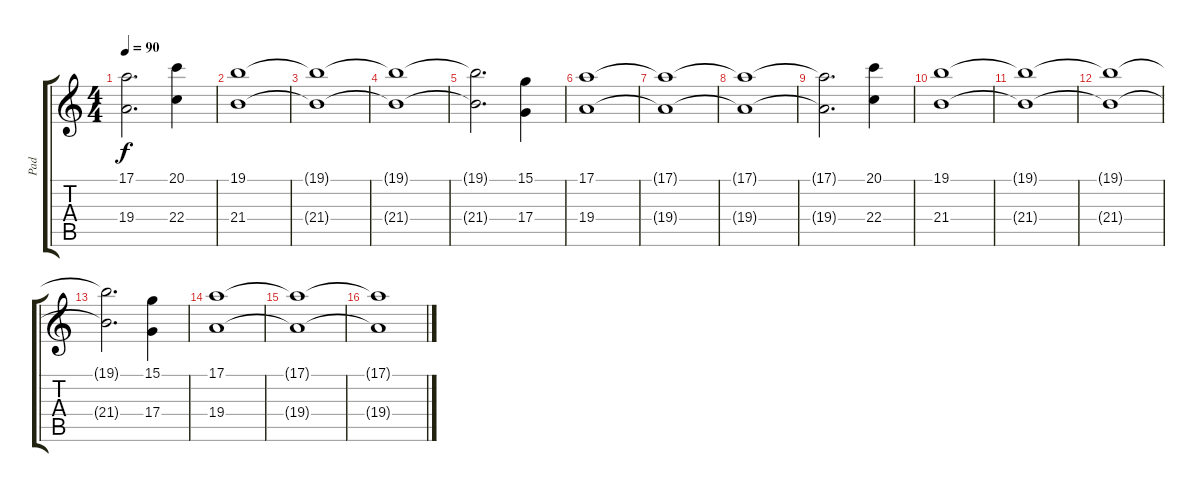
\track ("Pad" "Pad") {instrument pad6metallic}
\staff {score tabs}
\tuning (E4 B3 G3 D3 A2 E2) {hide}
\ts (4 4)
\tempo 90
\clef g2
\ks c
(17.1{t} 19.4{t}).2{d dy f} (20.1 22.4).4 |
(19.1 21.4).1 |
(19.1{t} 21.4{t}).1 |
(19.1{t} 21.4{t}).1 |
(19.1{t} 21.4{t}).2{d} (15.1 17.4).4 |
(17.1 19.4).1 |
(17.1{t} 19.4{t}).1 |
(17.1{t} 19.4{t}).1 |
(17.1{t} 19.4{t}).2{d} (20.1 22.4).4 |
(19.1 21.4).1 |
(19.1{t} 21.4{t}).1 |
(19.1{t} 21.4{t}).1 |
(19.1{t} 21.4{t}).2{d} (15.1 17.4).4 |
(17.1 19.4).1 |
(17.1{t} 19.4{t}).1 |
(17.1{t} 19.4{t}).1
